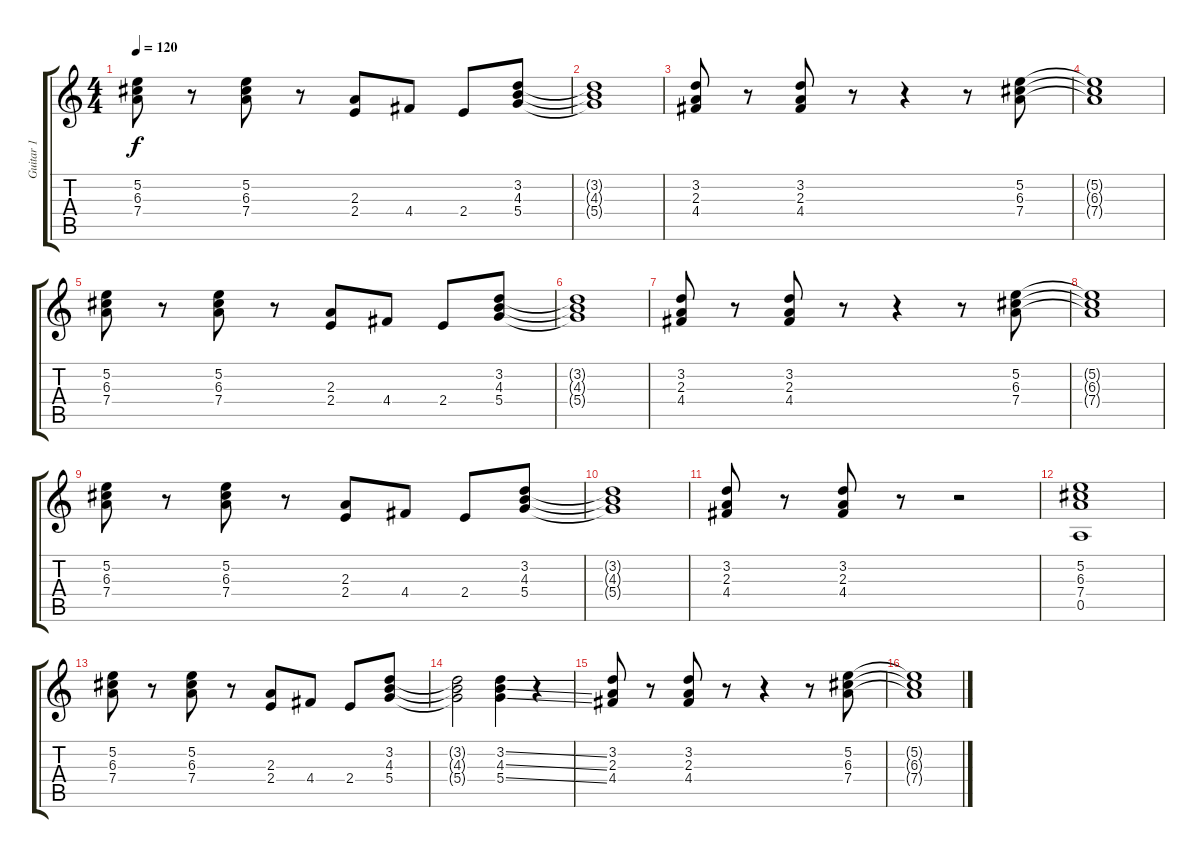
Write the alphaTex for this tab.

\track ("Guitar 1" "Guitar 1") {instrument distortionguitar}
\staff {score tabs}
\tuning (E4 B3 G3 D3 A2 E2) {hide}
\ts (4 4)
\tempo 120
\clef g2
\ks c
(5.2 6.3 7.4).8{dy f} r.8 (5.2 6.3 7.4).8 r.8 (2.3 2.4).8 4.4.8 2.4.8 (3.2 4.3 5.4).8 |
(3.2{t} 4.3{t} 5.4{t}).1 |
(3.2 2.3 4.4).8 r.8 (3.2 2.3 4.4).8 r.8 r.4 r.8 (5.2 6.3 7.4).8 |
(5.2{t} 6.3{t} 7.4{t}).1 |
(5.2 6.3 7.4).8 r.8 (5.2 6.3 7.4).8 r.8 (2.3 2.4).8 4.4.8 2.4.8 (3.2 4.3 5.4).8 |
(3.2{t} 4.3{t} 5.4{t}).1 |
(3.2 2.3 4.4).8 r.8 (3.2 2.3 4.4).8 r.8 r.4 r.8 (5.2 6.3 7.4).8 |
(5.2{t} 6.3{t} 7.4{t}).1 |
(5.2 6.3 7.4).8 r.8 (5.2 6.3 7.4).8 r.8 (2.3 2.4).8 4.4.8 2.4.8 (3.2 4.3 5.4).8 |
(3.2{t} 4.3{t} 5.4{t}).1 |
(3.2 2.3 4.4).8 r.8 (3.2 2.3 4.4).8 r.8 r.2 |
(5.2 6.3 7.4 0.5).1 |
(5.2 6.3 7.4).8 r.8 (5.2 6.3 7.4).8 r.8 (2.3 2.4).8 4.4.8 2.4.8 (3.2 4.3 5.4).8 |
(3.2{t} 4.3{t} 5.4{t}).2 (3.2{ss} 4.3{ss} 5.4{ss}).4 r.4 |
(3.2 2.3 4.4).8 r.8 (3.2 2.3 4.4).8 r.8 r.4 r.8 (5.2 6.3 7.4).8 |
(5.2{t} 6.3{t} 7.4{t}).1
